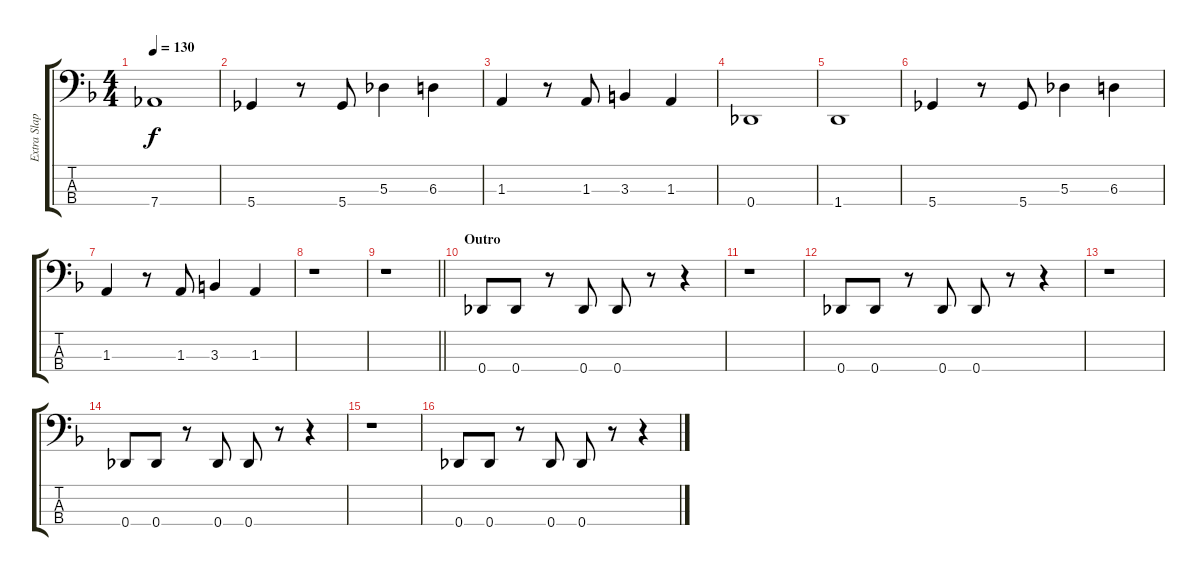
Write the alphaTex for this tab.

\track ("Extra SlapBass" "Extra Slap") {instrument slapbass2}
\staff {score tabs}
\tuning (Gb2 Db2 Ab1 Db1) {hide}
\ts (4 4)
\tempo 130
\clef f4
\ks f
7.4.1{dy f} |
5.4.4 r.8 5.4.8 5.3.4 6.3.4 |
1.3.4 r.8 1.3.8 3.3.4 1.3.4 |
0.4.1 |
1.4.1 |
5.4.4 r.8 5.4.8 5.3.4 6.3.4 |
1.3.4 r.8 1.3.8 3.3.4 1.3.4 |
r.1 |
\barLineRight lightlight
r.1 |
\section ("" "Outro")
0.4.8 0.4.8 r.8 0.4.8 0.4.8 r.8 r.4 |
r.1 |
0.4.8 0.4.8 r.8 0.4.8 0.4.8 r.8 r.4 |
r.1 |
0.4.8 0.4.8 r.8 0.4.8 0.4.8 r.8 r.4 |
r.1 |
0.4.8 0.4.8 r.8 0.4.8 0.4.8 r.8 r.4
